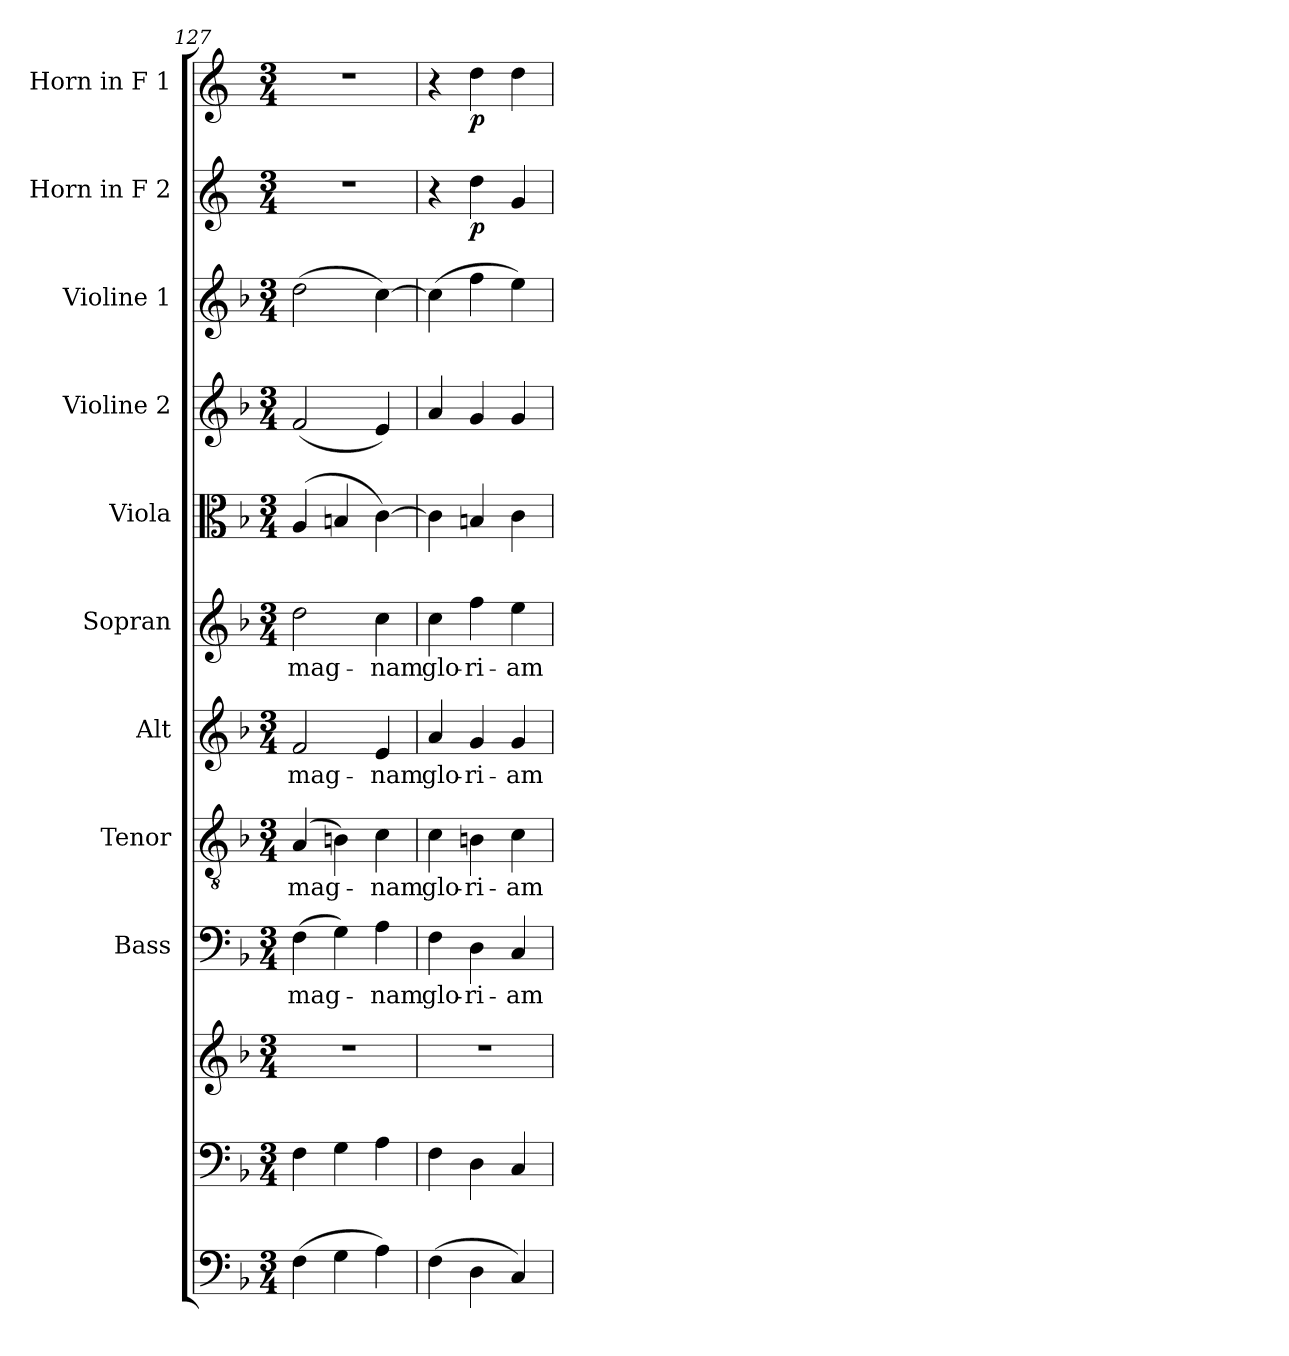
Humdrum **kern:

**kern	**kern	**kern	**kern	**text	**kern	**text	**kern	**text	**kern	**text	**kern	**kern	**kern	**kern	**dynam	**kern	**dynam
*part11	*part10	*part10	*part9	*part9	*part8	*part8	*part7	*part7	*part6	*part6	*part5	*part4	*part3	*part2	*part2	*part1	*part1
*staff12	*staff11	*staff10	*staff9	*staff9	*staff8	*staff8	*staff7	*staff7	*staff6	*staff6	*staff5	*staff4	*staff3	*staff2	*staff2	*staff1	*staff1
*	*	*	*I"Bass	*	*I"Tenor	*	*I"Alt	*	*I"Sopran	*	*I"Viola	*I"Violine 2	*I"Violine 1	*I"Horn in F 2	*	*I"Horn in F 1	*
*	*	*	*I'B.	*	*I'T.	*	*I'A.	*	*I'S.	*	*I'Vla.	*I'Vl. 2	*I'Vl. 1	*	*	*	*
*clefF4	*clefF4	*clefG2	*clefF4	*	*clefGv2	*	*clefG2	*	*clefG2	*	*clefC3	*clefG2	*clefG2	*clefG2	*	*clefG2	*
*ITrd7c12	*	*	*	*	*	*	*	*	*	*	*	*	*	*ITrd4c7	*	*ITrd4c7	*
*k[b-]	*k[b-]	*k[b-]	*k[b-]	*	*k[b-]	*	*k[b-]	*	*k[b-]	*	*k[b-]	*k[b-]	*k[b-]	*k[b-]	*	*k[b-]	*
*F:	*F:	*F:	*F:	*	*F:	*	*F:	*	*F:	*	*F:	*F:	*F:	*F:	*	*F:	*
*M3/4	*M3/4	*M3/4	*M3/4	*	*M3/4	*	*M3/4	*	*M3/4	*	*M3/4	*M3/4	*M3/4	*M3/4	*	*M3/4	*
=127	=127	=127	=127	=127	=127	=127	=127	=127	=127	=127	=127	=127	=127	=127	=127	=127	=127
!	!	!	!	!LO:LY:b	!	!LO:LY:b	!	!LO:LY:b	!	!LO:LY:b	!	!	!	!	!	!	!
(>4FF\	4F\	2.r	(>4F\	mag-	(4A/	mag-	2f/	mag-	2dd\	mag-	(>4A/	(<2f/	(>2dd\	2.r	.	2.r	.
4GG\	4G\	.	4G\)	.	4Bn\)	.	.	.	.	.	4Bn/	.	.	.	.	.	.
!	!	!	!	!LO:LY:b	!	!LO:LY:b	!	!LO:LY:b	!	!LO:LY:b	!	!	!	!	!	!	!
4AA\)	4A\	.	4A\	-nam	4c\	-nam	4e/	-nam	4cc\	-nam	[4c\)	4e/)	[4cc\)	.	.	.	.
=128	=128	=128	=128	=128	=128	=128	=128	=128	=128	=128	=128	=128	=128	=128	=128	=128	=128
!	!	!	!	!LO:LY:b	!	!LO:LY:b	!	!LO:LY:b	!	!LO:LY:b	!	!	!	!	!	!	!
(>4FF\	4F\	2.r	4F\	glo-	4c\	glo-	4a/	glo-	4cc\	glo-	4c\]	4a/	(>4cc\]	4r	.	4r	.
!	!	!	!	!LO:LY:b	!	!LO:LY:b	!	!LO:LY:b	!	!LO:LY:b	!	!	!	!	!LO:DY:b	!	!LO:DY:b
4DD\	4D\	.	4D\	-ri-	4Bn\	-ri-	4g/	-ri-	4ff\	-ri-	4Bn/	4g/	4ff\	4g\	p	4g\	p
!	!	!	!	!LO:LY:b	!	!LO:LY:b	!	!LO:LY:b	!	!LO:LY:b	!	!	!	!	!	!	!
4CC/)	4C/	.	4C/	-am	4c\	-am	4g/	-am	4ee\	-am	4c\	4g/	4ee\)	4c/	.	4g\	.
=	=	=	=	=	=	=	=	=	=	=	=	=	=	=	=	=	=
*-	*-	*-	*-	*-	*-	*-	*-	*-	*-	*-	*-	*-	*-	*-	*-	*-	*-
